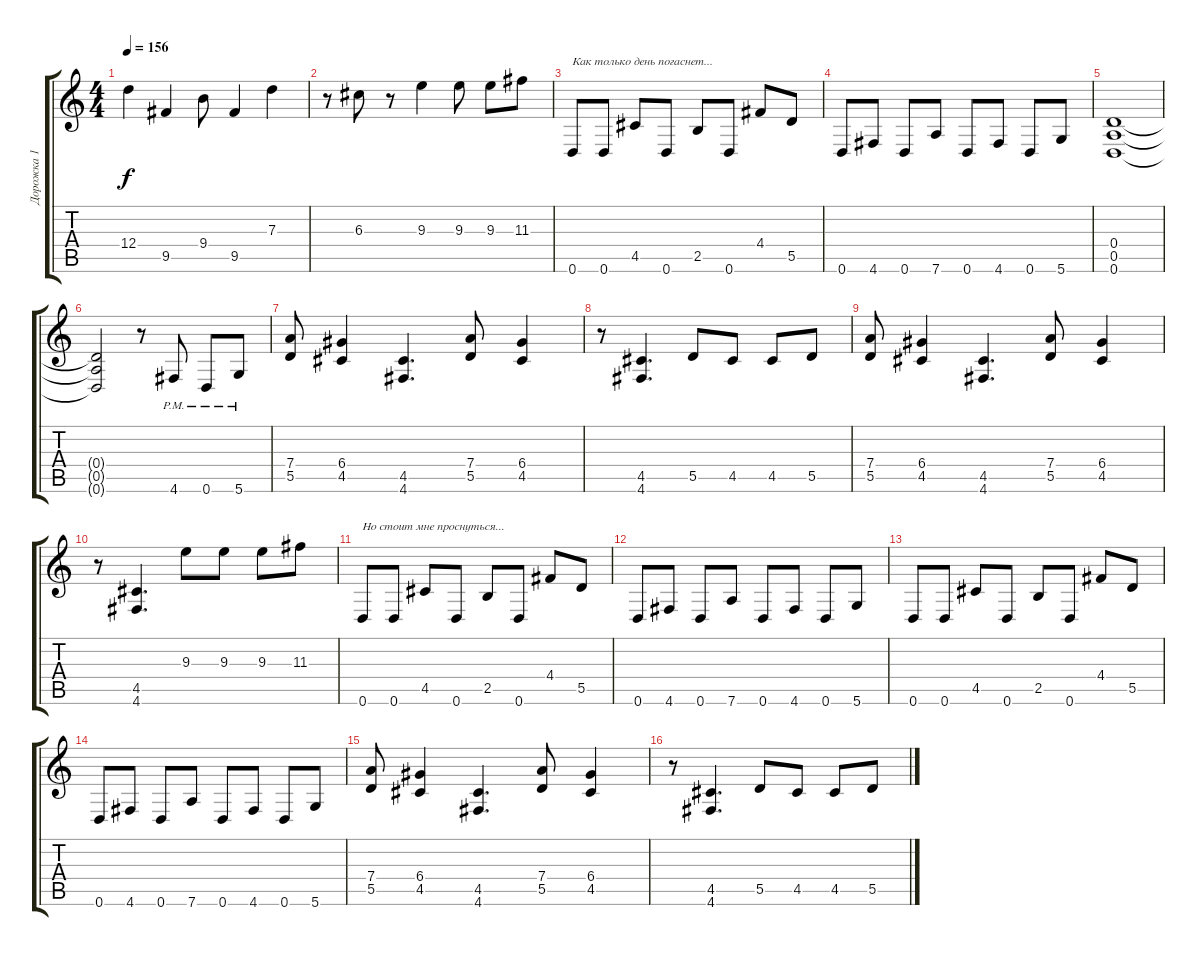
\track ("Дорожка 1" "Дорожка 1") {instrument electricguitarmuted}
\staff {score tabs}
\tuning (E4 B3 G3 D3 A2 D2) {hide}
\ts (4 4)
\tempo 156
\clef g2
\ks c
12.4.4{dy f} 9.5.4 9.4.8 9.5.4 7.3.4 |
r.8 6.3.8 r.8 9.3.4 9.3.8 9.3.8 11.3.8 |
0.6.8{txt "Как только день погаснет..."} 0.6.8 4.5.8 0.6.8 2.5.8 0.6.8 4.4.8 5.5.8 |
0.6.8 4.6.8 0.6.8 7.6.8 0.6.8 4.6.8 0.6.8 5.6.8 |
(0.4 0.5 0.6).1 |
(0.4{t} 0.5{t} 0.6{t}).2 r.8 4.6{pm}.8 0.6{pm}.8 5.6{pm}.8 |
(7.4 5.5).8 (6.4 4.5).4 (4.5 4.6).4{d} (7.4 5.5).8 (6.4 4.5).4 |
r.8 (4.5 4.6).4{d} 5.5.8 4.5.8 4.5.8 5.5.8 |
(7.4 5.5).8 (6.4 4.5).4 (4.5 4.6).4{d} (7.4 5.5).8 (6.4 4.5).4 |
r.8 (4.5 4.6).4{d} 9.3.8 9.3.8 9.3.8 11.3.8 |
0.6.8{txt "Но стоит мне проснуться..."} 0.6.8 4.5.8 0.6.8 2.5.8 0.6.8 4.4.8 5.5.8 |
0.6.8 4.6.8 0.6.8 7.6.8 0.6.8 4.6.8 0.6.8 5.6.8 |
0.6.8 0.6.8 4.5.8 0.6.8 2.5.8 0.6.8 4.4.8 5.5.8 |
0.6.8 4.6.8 0.6.8 7.6.8 0.6.8 4.6.8 0.6.8 5.6.8 |
(7.4 5.5).8 (6.4 4.5).4 (4.5 4.6).4{d} (7.4 5.5).8 (6.4 4.5).4 |
r.8 (4.5 4.6).4{d} 5.5.8 4.5.8 4.5.8 5.5.8
